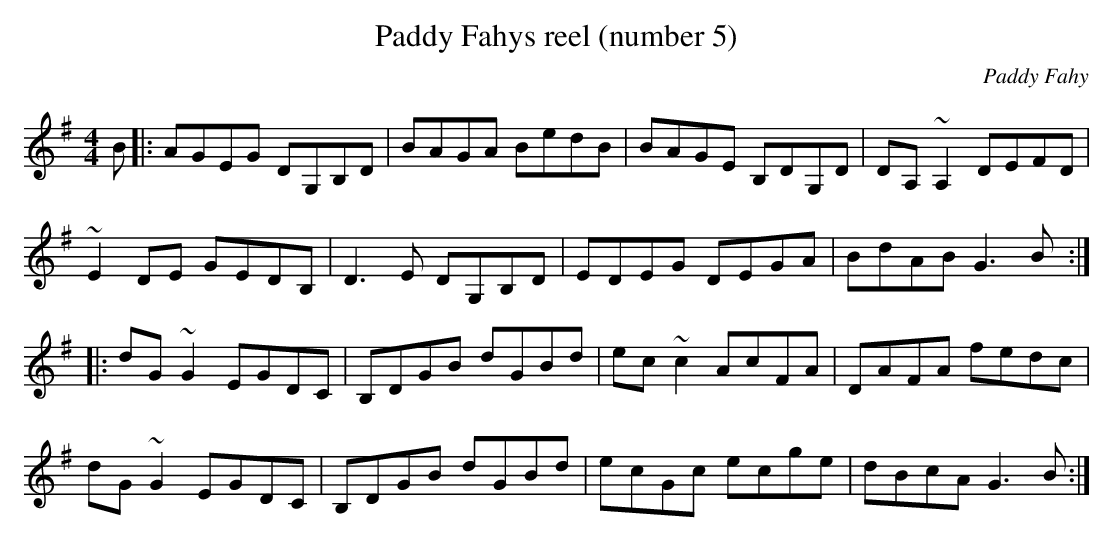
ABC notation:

X:1
T:Paddy Fahys reel (number 5)
M:4/4
L:1/8
C:Paddy Fahy
K:G
B |: AGEG DG,B,D | BAGA BedB | BAGE B,DG,D | DA,~A,2 DEFD |
~E2DE GEDB, | D3E DG,B,D | EDEG DEGA | BdAB G3 B :|
|: dG~G2 EGDC | B,DGB dGBd | ec~c2 AcFA | DAFA fedc |
dG~G2 EGDC | B,DGB dGBd | ecGc  ecge | dBcA G3 B :|
